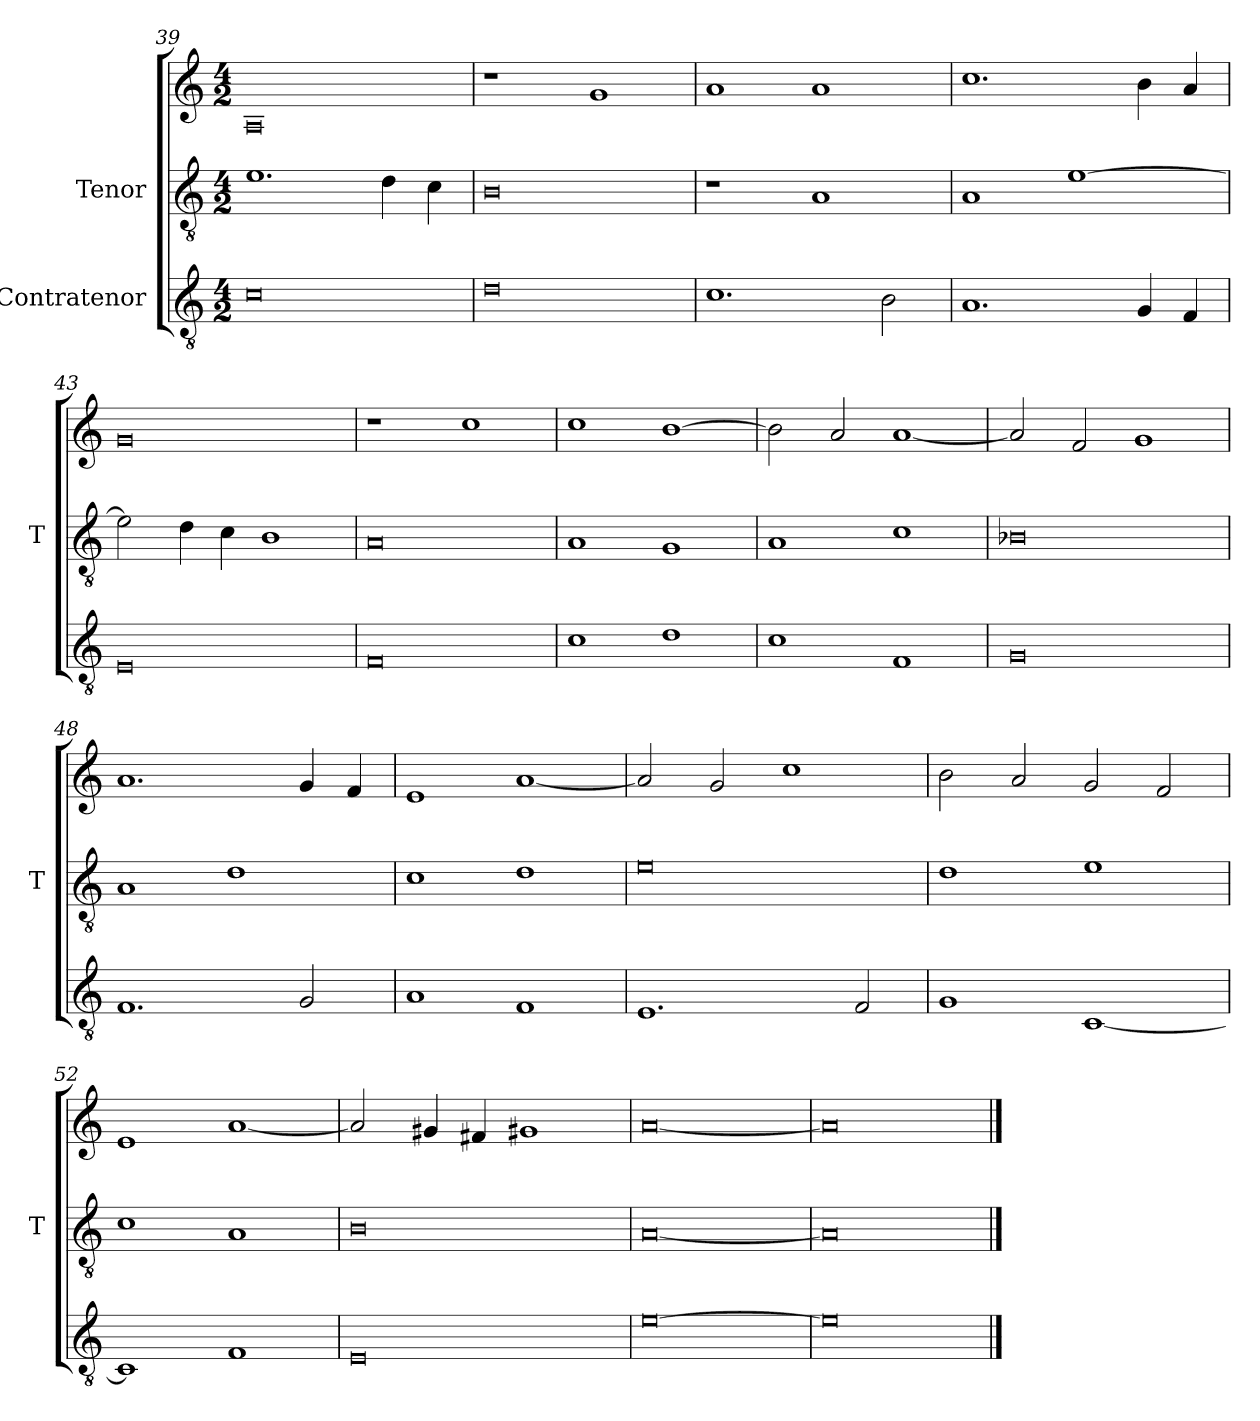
**kern	**kern	**kern
*part3	*part2	*part1
*staff3	*staff2	*staff1
*I"Contratenor	*I"Tenor	*
*	*I'T	*
*clefGv2	*clefGv2	*clefG2
*M4/2	*M4/2	*M4/2
=39	=39	=39
0c	1.e	0A
.	4d	.
.	4c	.
=40	=40	=40
0d	0B	1r
.	.	1g
=41	=41	=41
1.c	1r	1a
.	1A	1a
2B	.	.
=42	=42	=42
1.A	1A	1.cc
.	[1e	.
4G	.	4b
4F	.	4a
=43	=43	=43
0E	2e]	0g
.	4d	.
.	4c	.
.	1B	.
=44	=44	=44
0F	0A	1r
.	.	1cc
=45	=45	=45
1c	1A	1cc
1d	1G	[1b
=46	=46	=46
1c	1A	2b]
.	.	2a
1F	1c	[1a
=47	=47	=47
0G	0B-X	2a]
.	.	2f
.	.	1g
=48	=48	=48
1.F	1A	1.a
.	1d	.
2G	.	4g
.	.	4f
=49	=49	=49
1A	1c	1e
1F	1d	[1a
=50	=50	=50
1.E	0e	2a]
.	.	2g
.	.	1cc
2F	.	.
=51	=51	=51
1G	1d	2b
.	.	2a
[1C	1e	2g
.	.	2f
=52	=52	=52
1C]	1c	1e
1F	1A	[1a
=53	=53	=53
0E	0B	2a]
.	.	4g#X
.	.	4f#X
.	.	1g#X
=54	=54	=54
[0e	[0A	[0a
=55	=55	=55
0e]	0A]	0a]
==	==	==
*-	*-	*-
